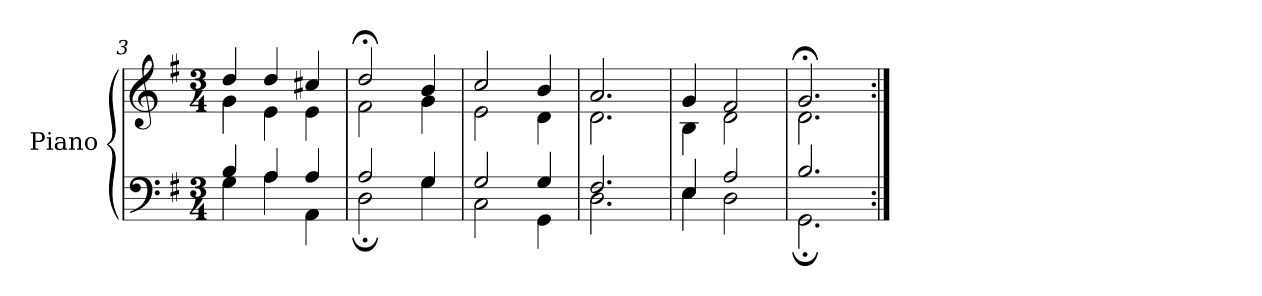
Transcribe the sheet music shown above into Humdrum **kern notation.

**kern	**kern
*part1	*part1
*staff2	*staff1
*I"Piano	*
*I'Pno	*
*clefF4	*clefG2
*k[f#]	*k[f#]
*M3/4	*M3/4
=3	=3
*^	*^
4B/	4G\	4dd/	4g\
4A/	4A\	4dd/	4e\
4A/	4AA\	4cc#X/	4e\
=4	=4	=4	=4
2A/	2D;\	2dd;</	2f#\
4G/	4G\	4b/	4g\
=5	=5	=5	=5
2G/	2C\	2cc/	2e\
4G/	4GG\	4b/	4d\
=6	=6	=6	=6
2.F#/	2.D\	2.a/	2.d\
=7	=7	=7	=7
4E/	4E\	4g/	4B\
2A/	2D\	2f#/	2d\
=8	=8	=8	=8
2.B/	2.GG;\	2.g;</	2.d\
*v	*v	*	*
*	*v	*v
=:|!	=:|!
*-	*-
